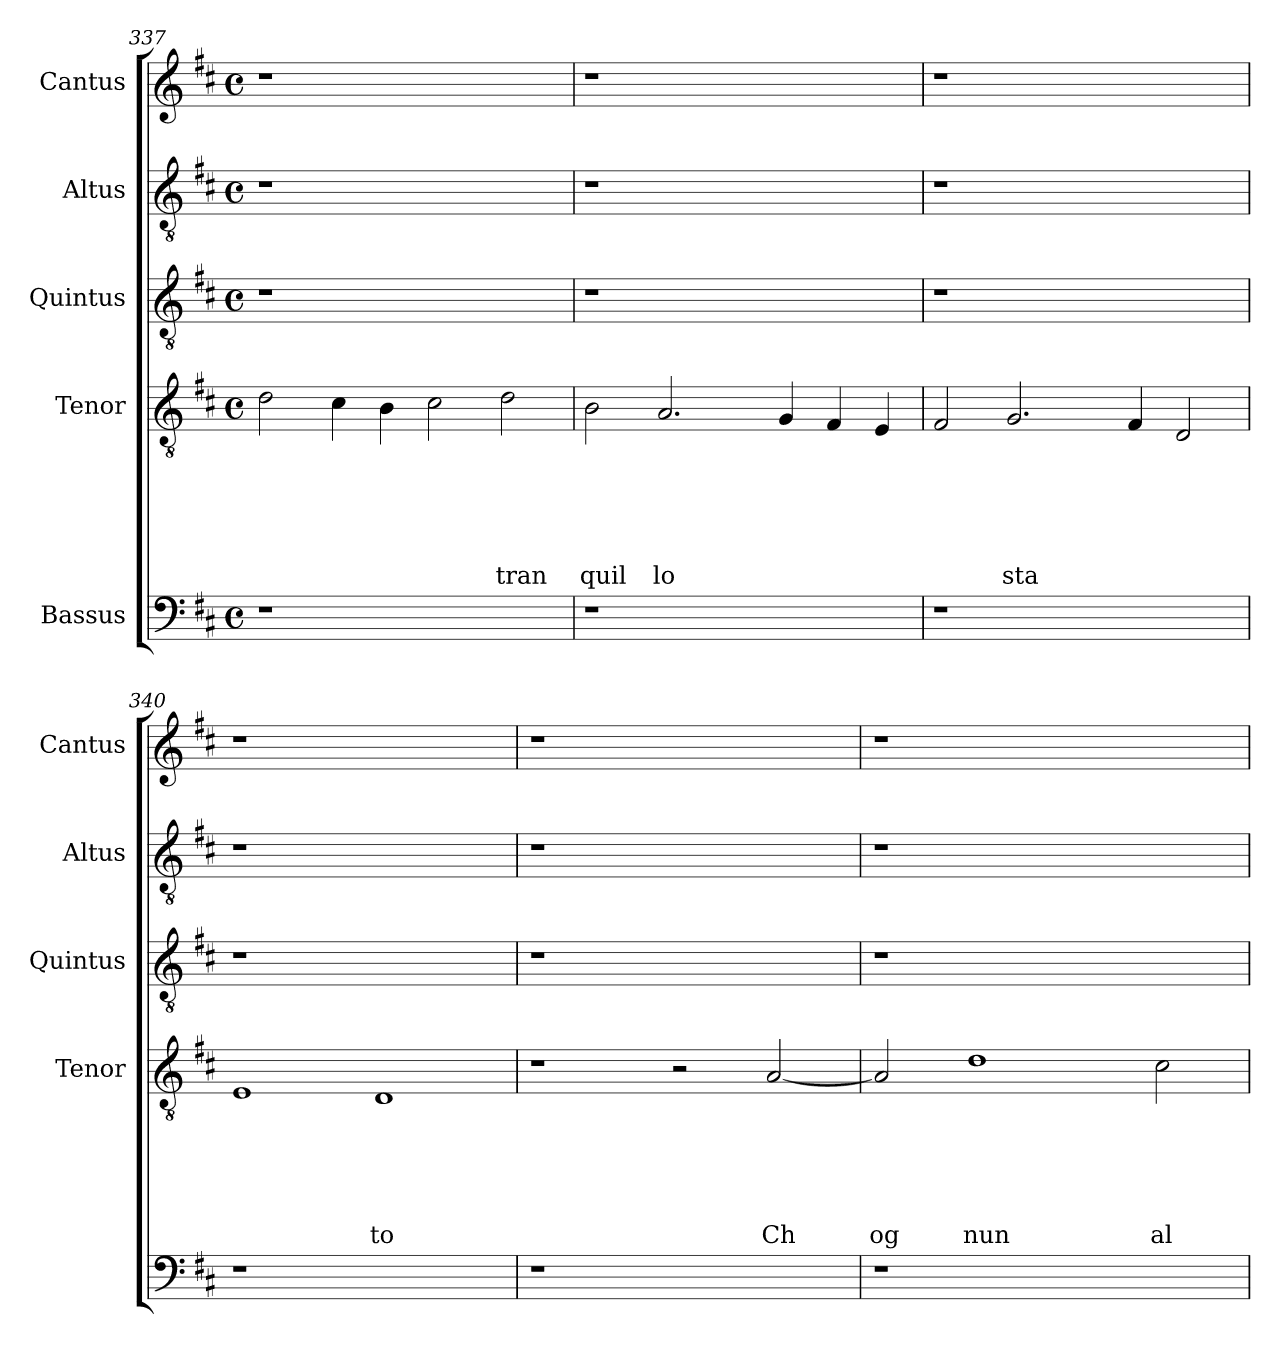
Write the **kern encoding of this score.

**kern	**kern	**text	**text	**text	**text	**text	**text	**kern	**kern	**kern
*part5	*part4	*part4	*part4	*part4	*part4	*part4	*part4	*part3	*part2	*part1
*staff5	*staff4	*staff4	*staff4	*staff4	*staff4	*staff4	*staff4	*staff3	*staff2	*staff1
*I"Bassus	*I"Tenor	*	*	*	*	*	*	*I"Quintus	*I"Altus	*I"Cantus
*	*I'Tenor	*	*	*	*	*	*	*I'Quintus	*I'Altus	*I'Cantus
!!LO:LB:g=z
*clefF4	*clefGv2	*	*	*	*	*	*	*clefGv2	*clefGv2	*clefG2
*k[f#c#]	*k[f#c#]	*	*	*	*	*	*	*k[f#c#]	*k[f#c#]	*k[f#c#]
*D:	*D:	*	*	*	*	*	*	*D:	*D:	*D:
*M4/4	*M4/4	*	*	*	*	*	*	*M4/4	*M4/4	*M4/4
*met(c)	*met(c)	*	*	*	*	*	*	*met(c)	*met(c)	*met(c)
=337	=337	=337	=337	=337	=337	=337	=337	=337	=337	=337
1r	2d\	.	.	.	.	.	.	1r	1r	1r
.	4c#\	.	.	.	.	.	.	.	.	.
.	4B\	.	.	.	.	.	.	.	.	.
1ryy	2c#\	.	.	.	.	.	.	1ryy	1ryy	1ryy
!	!	!	!	!	!	!	!LO:LY:b	!	!	!
.	2d\	.	.	.	.	.	tran	.	.	.
=338	=338	=338	=338	=338	=338	=338	=338	=338	=338	=338
!	!	!	!	!	!	!	!LO:LY:b	!	!	!
1r	2B\	.	.	.	.	.	quil	1r	1r	1r
!	!	!	!	!	!	!	!LO:LY:b	!	!	!
.	2.A/	.	.	.	.	.	lo	.	.	.
1ryy	.	.	.	.	.	.	.	1ryy	1ryy	1ryy
.	4G/	.	.	.	.	.	.	.	.	.
.	4F#/	.	.	.	.	.	.	.	.	.
.	4E/	.	.	.	.	.	.	.	.	.
=339	=339	=339	=339	=339	=339	=339	=339	=339	=339	=339
1r	2F#/	.	.	.	.	.	.	1r	1r	1r
!	!	!	!	!	!	!	!LO:LY:b	!	!	!
.	2.G/	.	.	.	.	.	sta	.	.	.
1ryy	.	.	.	.	.	.	.	1ryy	1ryy	1ryy
.	4F#/	.	.	.	.	.	.	.	.	.
.	2D/	.	.	.	.	.	.	.	.	.
=340	=340	=340	=340	=340	=340	=340	=340	=340	=340	=340
1r	1E	.	.	.	.	.	.	1r	1r	1r
!	!	!	!	!	!	!	!LO:LY:b	!	!	!
1ryy	1D	.	.	.	.	.	to	1ryy	1ryy	1ryy
=341	=341	=341	=341	=341	=341	=341	=341	=341	=341	=341
1r	1r	.	.	.	.	.	.	1r	1r	1r
1ryy	2r	.	.	.	.	.	.	1ryy	1ryy	1ryy
!	!	!	!	!	!	!	!LO:LY:b	!	!	!
.	[<2A/	.	.	.	.	.	Ch	.	.	.
=342	=342	=342	=342	=342	=342	=342	=342	=342	=342	=342
!	!	!	!	!	!	!	!LO:LY:b:rj	!	!	!
1r	2A/]	.	.	.	.	.	og	1r	1r	1r
!	!	!	!	!	!	!	!LO:LY:b	!	!	!
.	1d	.	.	.	.	.	nun	.	.	.
1ryy	.	.	.	.	.	.	.	1ryy	1ryy	1ryy
!	!	!	!	!	!	!	!LO:LY:b	!	!	!
.	2c#\	.	.	.	.	.	al	.	.	.
=	=	=	=	=	=	=	=	=	=	=
*-	*-	*-	*-	*-	*-	*-	*-	*-	*-	*-
